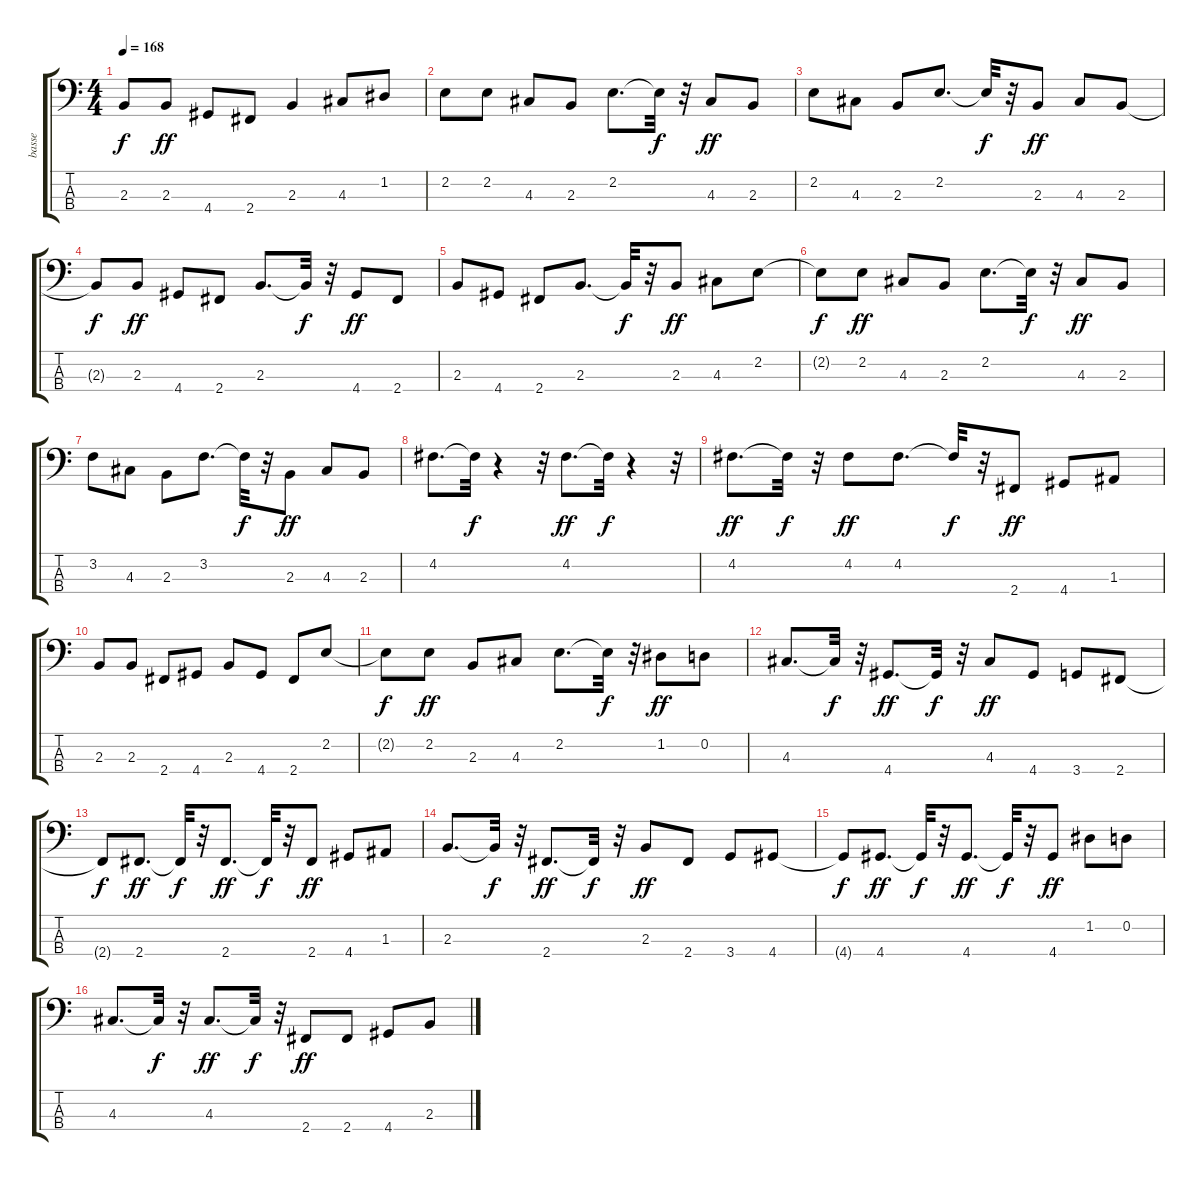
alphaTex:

\track ("basse" "basse") {instrument electricbassfinger}
\staff {score tabs}
\tuning (G2 D2 A1 E1) {hide}
\ts (4 4)
\tempo 168
\clef f4
\ks c
2.3{t}.8{dy f} 2.3.8{dy ff} 4.4.8 2.4.8 2.3.4 4.3.8 1.2.8 |
2.2.8 2.2.8 4.3.8 2.3.8 2.2.8{d} 2.2{t}.32{dy f} r.32 4.3.8{dy ff} 2.3.8 |
2.2.8 4.3.8 2.3.8 2.2.8{d} 2.2{t}.32{dy f} r.32 2.3.8{dy ff} 4.3.8 2.3.8 |
2.3{t}.8{dy f} 2.3.8{dy ff} 4.4.8 2.4.8 2.3.8{d} 2.3{t}.32{dy f} r.32 4.4.8{dy ff} 2.4.8 |
2.3.8 4.4.8 2.4.8 2.3.8{d} 2.3{t}.32{dy f} r.32 2.3.8{dy ff} 4.3.8 2.2.8 |
2.2{t}.8{dy f} 2.2.8{dy ff} 4.3.8 2.3.8 2.2.8{d} 2.2{t}.32{dy f} r.32 4.3.8{dy ff} 2.3.8 |
3.2.8 4.3.8 2.3.8 3.2.8{d} 3.2{t}.32{dy f} r.32 2.3.8{dy ff} 4.3.8 2.3.8 |
4.2.8{d} 4.2{t}.32{dy f} r.4 r.32 4.2.8{d dy ff} 4.2{t}.32{dy f} r.4 r.32 |
4.2.8{d dy ff} 4.2{t}.32{dy f} r.32 4.2.8{dy ff} 4.2.8{d} 4.2{t}.32{dy f} r.32 2.4.8{dy ff} 4.4.8 1.3.8 |
2.3.8 2.3.8 2.4.8 4.4.8 2.3.8 4.4.8 2.4.8 2.2.8 |
2.2{t}.8{dy f} 2.2.8{dy ff} 2.3.8 4.3.8 2.2.8{d} 2.2{t}.32{dy f} r.32 1.2.8{dy ff} 0.2.8 |
4.3.8{d} 4.3{t}.32{dy f} r.32 4.4.8{d dy ff} 4.4{t}.32{dy f} r.32 4.3.8{dy ff} 4.4.8 3.4.8 2.4.8 |
2.4{t}.8{dy f} 2.4.8{d dy ff} 2.4{t}.32{dy f} r.32 2.4.8{d dy ff} 2.4{t}.32{dy f} r.32 2.4.8{dy ff} 4.4.8 1.3.8 |
2.3.8{d} 2.3{t}.32{dy f} r.32 2.4.8{d dy ff} 2.4{t}.32{dy f} r.32 2.3.8{dy ff} 2.4.8 3.4.8 4.4.8 |
4.4{t}.8{dy f} 4.4.8{d dy ff} 4.4{t}.32{dy f} r.32 4.4.8{d dy ff} 4.4{t}.32{dy f} r.32 4.4.8{dy ff} 1.2.8 0.2.8 |
4.3.8{d} 4.3{t}.32{dy f} r.32 4.3.8{d dy ff} 4.3{t}.32{dy f} r.32 2.4.8{dy ff} 2.4.8 4.4.8 2.3.8
